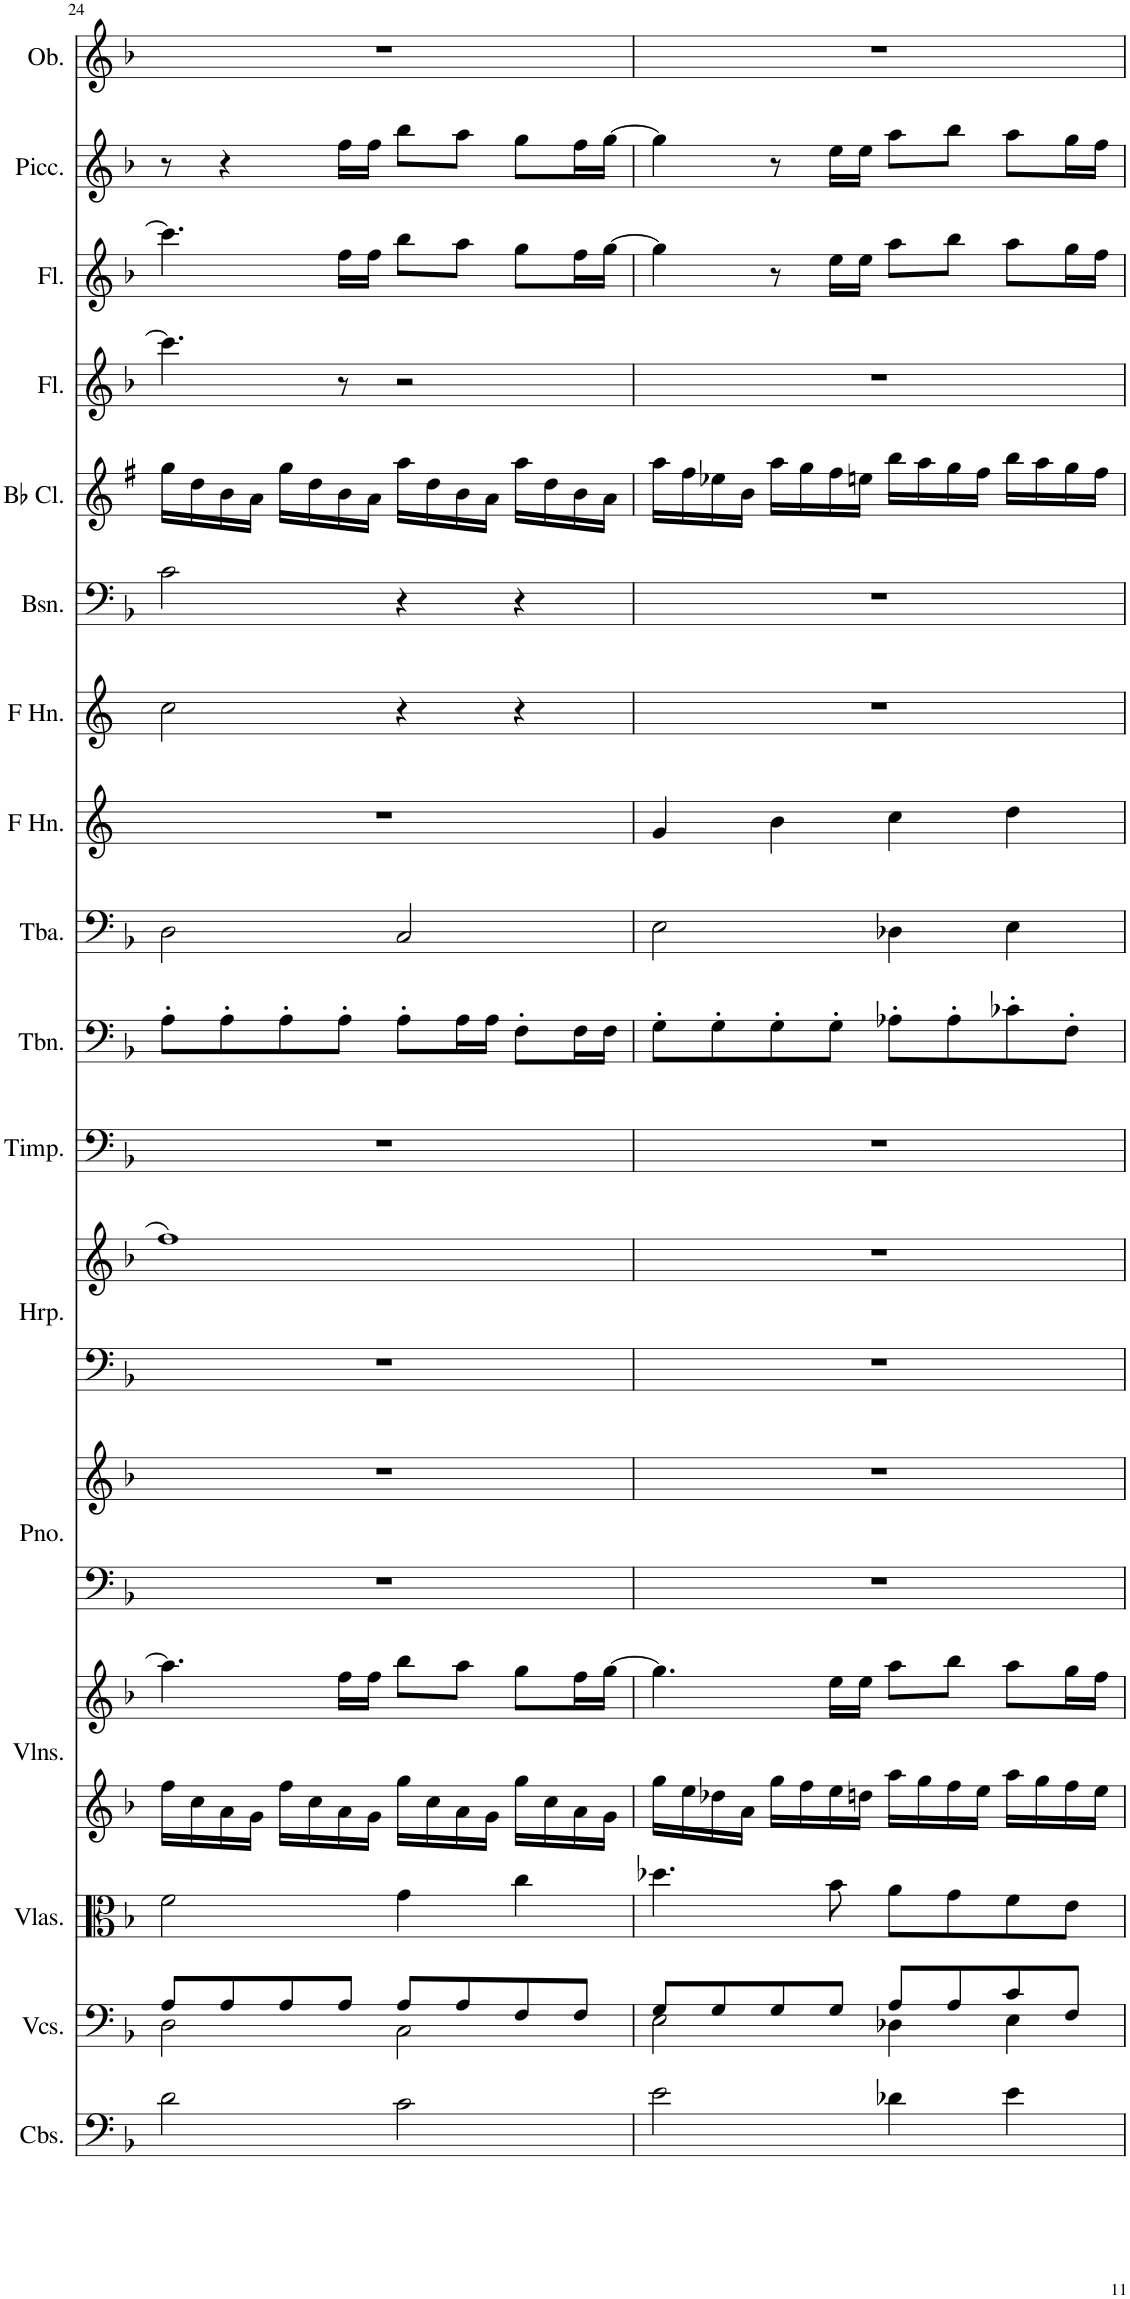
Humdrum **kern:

**kern	**kern	**kern	**kern	**kern	**kern	**kern	**kern	**kern	**kern	**kern	**kern	**kern	**kern	**kern	**kern	**kern	**kern	**kern	**kern
*part17	*part16	*part15	*part14	*part14	*part13	*part13	*part12	*part12	*part11	*part10	*part9	*part8	*part7	*part6	*part5	*part4	*part3	*part2	*part1
*staff20	*staff19	*staff18	*staff17	*staff16	*staff15	*staff14	*staff13	*staff12	*staff11	*staff10	*staff9	*staff8	*staff7	*staff6	*staff5	*staff4	*staff3	*staff2	*staff1
*I"Contrabasses	*I"Violoncellos	*I"Violas	*I"Violins	*	*I"Piano	*	*I"Harp	*	*I"Timpani	*I"Trombone	*I"Tuba	*I"Horn in F	*I"Horn in F	*I"Bassoon	*I"Bb Clarinet	*I"Flute	*I"Flute	*I"Piccolo	*I"Oboe
*I'Cbs.	*I'Vcs.	*I'Vlas.	*I'Vlns.	*	*I'Pno.	*	*I'Hrp.	*	*I'Timp.	*I'Tbn.	*I'Tba.	*	*	*I'Bsn.	*I'Bb Cl.	*I'Fl.	*I'Fl.	*I'Picc.	*I'Ob.
!!LO:PB:g=z
*clefF4	*clefF4	*clefC3	*clefG2	*clefG2	*clefF4	*clefG2	*clefF4	*clefG2	*clefF4	*clefF4	*clefF4	*clefG2	*clefG2	*clefF4	*clefG2	*clefG2	*clefG2	*clefG2	*clefG2
*Trd7c12	*	*	*	*	*	*	*	*	*	*	*	*Trd4c7	*Trd4c7	*	*Trd1c2	*	*	*Trd-7c-12	*
*k[b-]	*k[b-]	*k[b-]	*k[b-]	*k[b-]	*k[b-]	*k[b-]	*k[b-]	*k[b-]	*k[b-]	*k[b-]	*k[b-]	*k[]	*k[]	*k[b-]	*k[f#]	*k[b-]	*k[b-]	*k[b-]	*k[b-]
*M4/4	*M4/4	*M4/4	*M4/4	*M4/4	*M4/4	*M4/4	*M4/4	*M4/4	*M4/4	*M4/4	*M4/4	*M4/4	*M4/4	*M4/4	*M4/4	*M4/4	*M4/4	*M4/4	*M4/4
=24	=24	=24	=24	=24	=24	=24	=24	=24	=24	=24	=24	=24	=24	=24	=24	=24	=24	=24	=24
*	*^	*	*	*	*	*	*	*	*	*	*	*	*	*	*	*	*	*	*
2d\	2D\	8A/L	2f\	16ff\LL	4.aa\]	1r	1r	1r	1ff	1r	8A'\L	2D\	1r	2cc\	2c\	16gg\LL	4.ccc\]	4.ccc\]	8r	1r
.	.	.	.	16cc\	.	.	.	.	.	.	.	.	.	.	.	16dd\	.	.	.	.
.	.	8A/	.	16a\	.	.	.	.	.	.	8A'\	.	.	.	.	16b\	.	.	4r	.
.	.	.	.	16g\JJ	.	.	.	.	.	.	.	.	.	.	.	16a\JJ	.	.	.	.
.	.	8A/	.	16ff\LL	.	.	.	.	.	.	8A'\	.	.	.	.	16gg\LL	.	.	.	.
.	.	.	.	16cc\	.	.	.	.	.	.	.	.	.	.	.	16dd\	.	.	.	.
.	.	8A/J	.	16a\	16ff\LL	.	.	.	.	.	8A'\J	.	.	.	.	16b\	8r	16ff\LL	16ff\LL	.
.	.	.	.	16g\JJ	16ff\JJ	.	.	.	.	.	.	.	.	.	.	16a\JJ	.	16ff\JJ	16ff\JJ	.
2c\	2C\	8A/L	4g\	16gg\LL	8bb-\L	.	.	.	.	.	8A'\L	2C/	.	4r	4r	16aa\LL	2r	8bb-\L	8bb-\L	.
.	.	.	.	16cc\	.	.	.	.	.	.	.	.	.	.	.	16dd\	.	.	.	.
.	.	8A/	.	16a\	8aa\J	.	.	.	.	.	16A\L	.	.	.	.	16b\	.	8aa\J	8aa\J	.
.	.	.	.	16g\JJ	.	.	.	.	.	.	16A\JJ	.	.	.	.	16a\JJ	.	.	.	.
.	.	8F/	4cc\	16gg\LL	8gg\L	.	.	.	.	.	8F'\L	.	.	4r	4r	16aa\LL	.	8gg\L	8gg\L	.
.	.	.	.	16cc\	.	.	.	.	.	.	.	.	.	.	.	16dd\	.	.	.	.
.	.	8F/J	.	16a\	16ff\L	.	.	.	.	.	16F\L	.	.	.	.	16b\	.	16ff\L	16ff\L	.
.	.	.	.	16g\JJ	[16gg\JJ	.	.	.	.	.	16F\JJ	.	.	.	.	16a\JJ	.	[16gg\JJ	[16gg\JJ	.
=25	=25	=25	=25	=25	=25	=25	=25	=25	=25	=25	=25	=25	=25	=25	=25	=25	=25	=25	=25	=25
2e\	2E\	8G/L	4.dd-X\	16gg\LL	4.gg\]	1r	1r	1r	1r	1r	8G'\L	2E\	4g/	1r	1r	16aa\LL	1r	4gg\]	4gg\]	1r
.	.	.	.	16ee\	.	.	.	.	.	.	.	.	.	.	.	16ff#\	.	.	.	.
.	.	8G/	.	16dd-X\	.	.	.	.	.	.	8G'\	.	.	.	.	16ee-X\	.	.	.	.
.	.	.	.	16a\JJ	.	.	.	.	.	.	.	.	.	.	.	16b\JJ	.	.	.	.
.	.	8G/	.	16gg\LL	.	.	.	.	.	.	8G'\	.	4b\	.	.	16aa\LL	.	8r	8r	.
.	.	.	.	16ff\	.	.	.	.	.	.	.	.	.	.	.	16gg\	.	.	.	.
.	.	8G/J	8b-\	16ee\	16ee\LL	.	.	.	.	.	8G'\J	.	.	.	.	16ff#\	.	16ee\LL	16ee\LL	.
.	.	.	.	16ddn\JJ	16ee\JJ	.	.	.	.	.	.	.	.	.	.	16een\JJ	.	16ee\JJ	16ee\JJ	.
4d-X\	4D-X\	8A/L	8a\L	16aa\LL	8aa\L	.	.	.	.	.	8A-X'\L	4D-X\	4cc\	.	.	16bb\LL	.	8aa\L	8aa\L	.
.	.	.	.	16gg\	.	.	.	.	.	.	.	.	.	.	.	16aa\	.	.	.	.
.	.	8A/	8g\	16ff\	8bb-\J	.	.	.	.	.	8A-'\	.	.	.	.	16gg\	.	8bb-\J	8bb-\J	.
.	.	.	.	16ee\JJ	.	.	.	.	.	.	.	.	.	.	.	16ff#\JJ	.	.	.	.
4e\	4E\	8c/	8f\	16aa\LL	8aa\L	.	.	.	.	.	8c-X'\	4E\	4dd\	.	.	16bb\LL	.	8aa\L	8aa\L	.
.	.	.	.	16gg\	.	.	.	.	.	.	.	.	.	.	.	16aa\	.	.	.	.
.	.	8F/J	8e\J	16ff\	16gg\L	.	.	.	.	.	8F'\J	.	.	.	.	16gg\	.	16gg\L	16gg\L	.
.	.	.	.	16ee\JJ	16ff\JJ	.	.	.	.	.	.	.	.	.	.	16ff#\JJ	.	16ff\JJ	16ff\JJ	.
*	*v	*v	*	*	*	*	*	*	*	*	*	*	*	*	*	*	*	*	*	*
=	=	=	=	=	=	=	=	=	=	=	=	=	=	=	=	=	=	=	=
*-	*-	*-	*-	*-	*-	*-	*-	*-	*-	*-	*-	*-	*-	*-	*-	*-	*-	*-	*-
